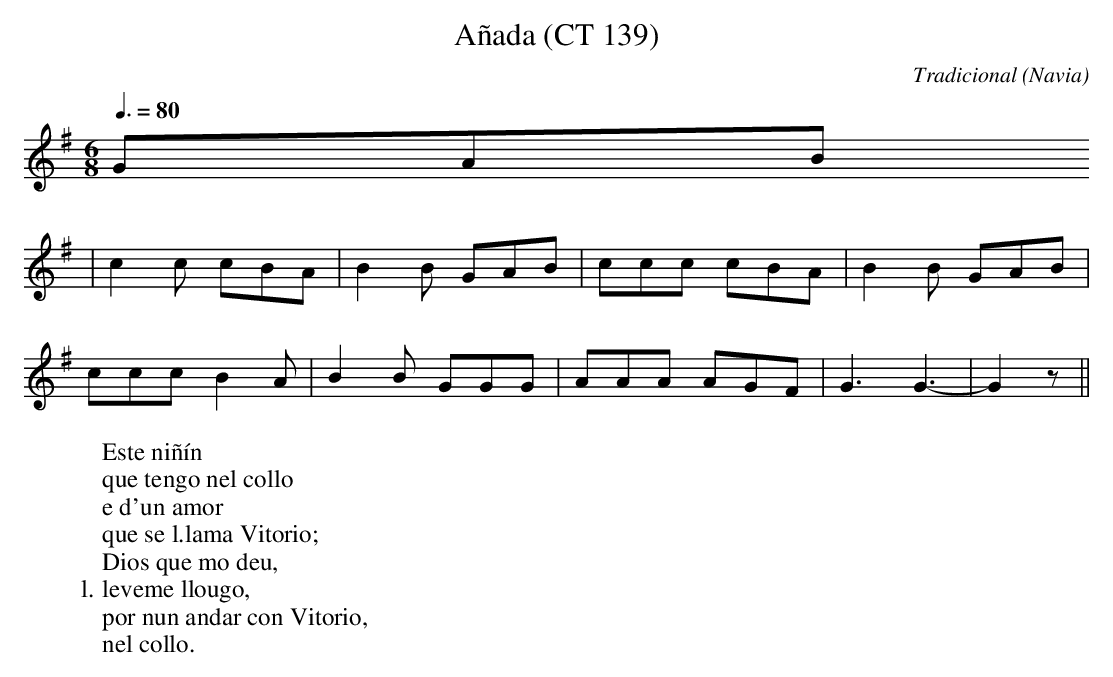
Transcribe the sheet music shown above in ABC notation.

X:1
T:Añada (CT 139)
C:Tradicional
O:Navia
M:6/8
L:1/8
Q:3/8=80
K:G
GAB
|c2 c cBA|B2 B GAB|ccc cBA|B2 B GAB|
ccc B2A|B2 B GGG|AAA AGF|G3 G3-|G2 z||
W:Este niñín
W:que tengo nel collo
W:e d'un amor
W:que se l.lama Vitorio;
W:Dios que mo deu,
W:l.leveme llougo,
W:por nun andar con Vitorio,
W:nel collo.
W:
